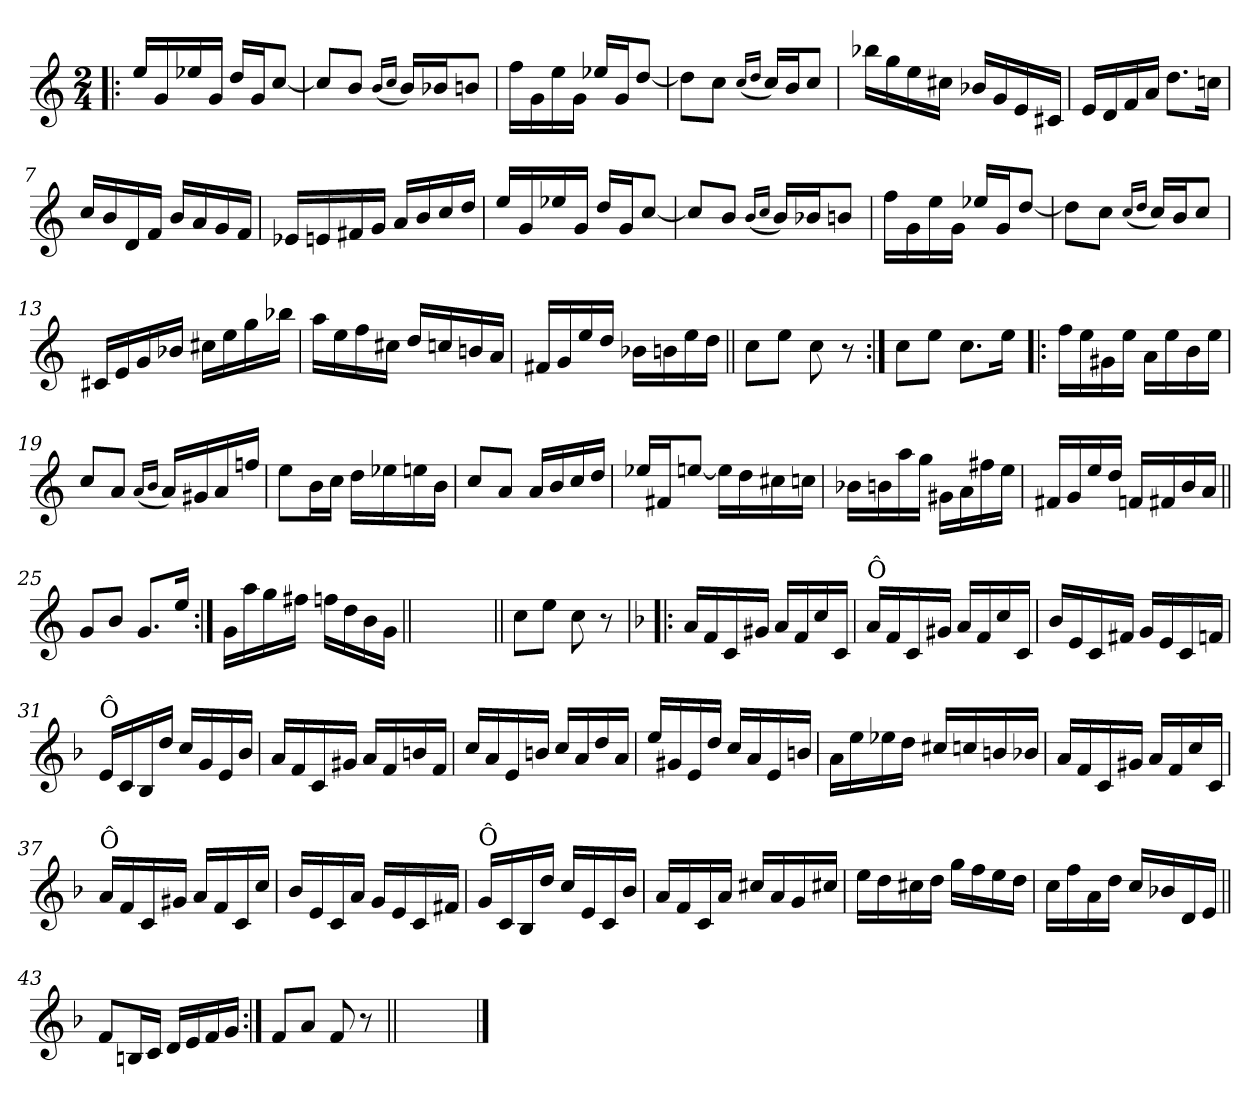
**kern
*part1
*staff1
*clefG2
*k[]
*C:
*M2/4
=1!|:
16ee/LL
16g/
16ee-X/
16g/JJ
16dd/LL
16g/J
[8cc/J
=2
8cc/L]
8b/J
(<16qb/LL
16qcc/JJ
16b/LL)
16b-X/J
8bn/J
=3
16ff\LL
16g\
16ee\
16g\JJ
16ee-X/LL
16g/J
[8dd/J
=4
8dd\L]
8cc\J
(<16qcc/LL
16qdd/JJ
16cc/LL)
16b/J
8cc/J
!!LO:LB:g=z
=5
16bb-X\LL
16gg\
16ee\
16cc#X\JJ
16b-X/LL
16g/
16e/
16c#X/JJ
=6
16e/LL
16d/
16f/
16a/JJ
8.dd\L
16ccn\Jk
=7
16cc/LL
16b/
16d/
16f/JJ
16b/LL
16a/
16g/
16f/JJ
=8
16e-X/LL
16en/
16f#X/
16g/JJ
16a/LL
16b/
16cc/
16dd/JJ
!!LO:LB:g=z
=9
16ee/LL
16g/
16ee-X/
16g/JJ
16dd/LL
16g/J
[8cc/J
=10
8cc/L]
8b/J
(<16qb/LL
16qcc/JJ
16b/LL)
16b-X/J
8bn/J
=11
16ff\LL
16g\
16ee\
16g\JJ
16ee-X/LL
16g/J
[8dd/J
=12
8dd\L]
8cc\J
(<16qcc/LL
16qdd/JJ
16cc/LL)
16b/J
8cc/J
=13
16c#X/LL
16e/
16g/
16b-X/JJ
16cc#X\LL
16ee\
16gg\
16bb-X\JJ
!!LO:LB:g=z
=14
16aa\LL
16ee\
16ff\
16cc#X\JJ
16dd/LL
16ccn/
16bn/
16a/JJ
=15
16f#X/LL
16g/
16ee/
16dd/JJ
16b-X\LL
16bn\
16ee\
16dd\JJ
=16||
8cc\L
8ee\J
8cc\
8r
=17:|!
8cc\L
8ee\J
8.cc\L
16ee\Jk
!!LO:LB:g=z
=18!|:
16ff\LL
16ee\
16g#X\
16ee\JJ
16a\LL
16ee\
16b\
16ee\JJ
=19
8cc/L
8a/J
(<16qa/LL
16qb/JJ
16a/LL)
16g#X/
16a/
16ffn/JJ
=20
8ee\L
16b\L
16cc\JJ
16dd\LL
16ee-X\
16een\
16b\JJ
=21
8cc/L
8a/J
16a/LL
16b/
16cc/
16dd/JJ
=22
16ee-X/LL
16f#X/J
[8een/J
16ee\LL]
16dd\
16cc#X\
16ccn\JJ
!!LO:LB:g=z
=23
16b-X\LL
16bn\
16aa\
16gg\JJ
16g#X\LL
16a\
16ff#X\
16ee\JJ
=24
16f#X/LL
16g/
16ee/
16dd/JJ
16fn/LL
16f#X/
16b/
16a/JJ
=25||
8g/L
8b/J
8.g/L
16ee/Jk
=26:|!
16g\LL
16aa\
16gg\
16ff#X\JJ
16ffn\LL
16dd\
16b\
16g\JJ
=26X261||
2ryy
!!LO:LB:g=z
=27||
8cc\L
8ee\J
8cc\
8r
=28!|:
*k[b-]
*F:
16a/LL
16f/
16c/
16g#X/JJ
16a/LL
16f/
16cc/
16c/JJ
=29
!LO:TX:a:t=Ô
16a/LL
16f/
16c/
16g#X/JJ
16a/LL
16f/
16cc/
16c/JJ
=30
16b-/LL
16e/
16c/
16f#X/JJ
16g/LL
16e/
16c/
16fn/JJ
=31
!LO:TX:a:t=Ô
16e/LL
16c/
16B-/
16dd/JJ
16cc/LL
16g/
16e/
16b-/JJ
!!LO:LB:g=z
=32
16a/LL
16f/
16c/
16g#X/JJ
16a/LL
16f/
16bn/
16f/JJ
=33
16cc/LL
16a/
16e/
16bn/JJ
16cc/LL
16a/
16dd/
16a/JJ
=34
16ee/LL
16g#X/
16e/
16dd/JJ
16cc/LL
16a/
16e/
16bn/JJ
=35
16a\LL
16ee\
16ee-X\
16dd\JJ
16cc#X/LL
16ccn/
16bn/
16b-X/JJ
!!LO:LB:g=z
=36
16a/LL
16f/
16c/
16g#X/JJ
16a/LL
16f/
16cc/
16c/JJ
=37
!LO:TX:a:t=Ô
16a/LL
16f/
16c/
16g#X/JJ
16a/LL
16f/
16c/
16cc/JJ
=38
16b-/LL
16e/
16c/
16a/JJ
16g/LL
16e/
16c/
16f#X/JJ
=39
!LO:TX:a:t=Ô
16g/LL
16c/
16B-/
16dd/JJ
16cc/LL
16e/
16c/
16b-/JJ
=40
16a/LL
16f/
16c/
16a/JJ
16cc#X/LL
16a/
16g/
16cc#X/JJ
!!LO:LB:g=z
=41
16ee\LL
16dd\
16cc#X\
16dd\JJ
16gg\LL
16ff\
16ee\
16dd\JJ
=42
16cc\LL
16ff\
16a\
16dd\JJ
16cc/LL
16b-X/
16d/
16e/JJ
=43||
8f/L
16Bn/L
16c/JJ
16d/LL
16e/
16f/
16g/JJ
=44:|!
8f/L
8a/J
8f/
8r
=45||
2ryy
==
*-
